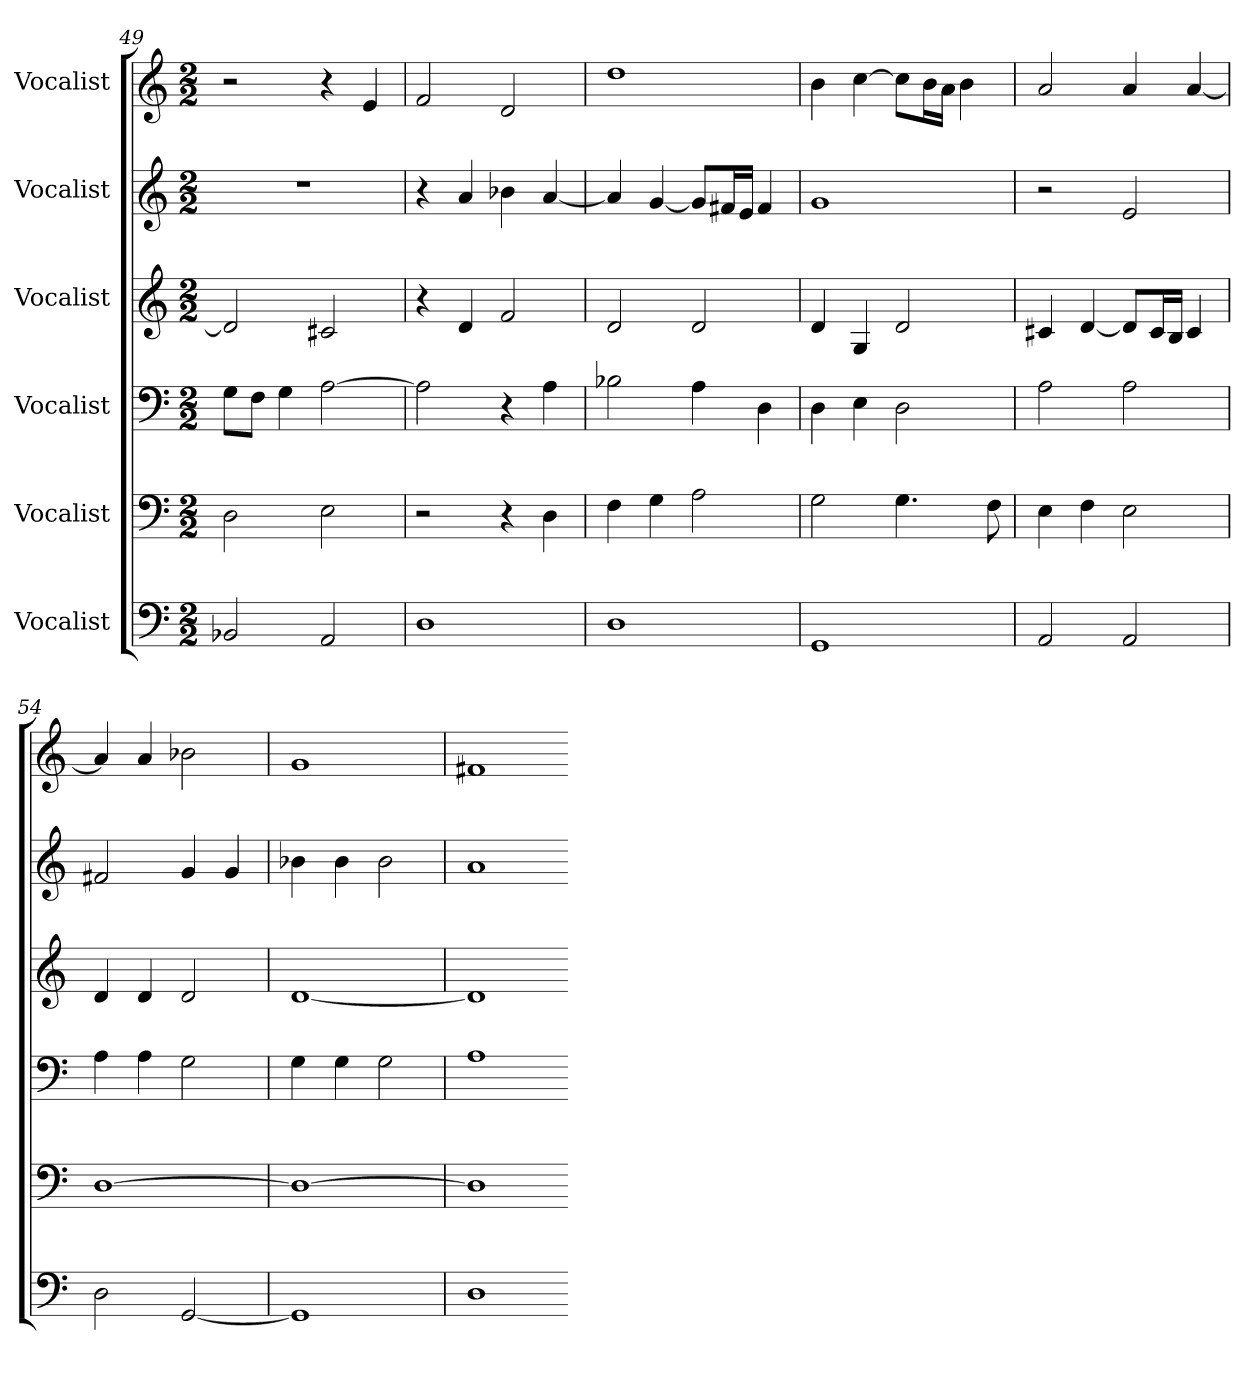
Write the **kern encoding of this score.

**kern	**kern	**kern	**kern	**kern	**kern
*part6	*part5	*part4	*part3	*part2	*part1
*staff6	*staff5	*staff4	*staff3	*staff2	*staff1
*I"Vocalist	*I"Vocalist	*I"Vocalist	*I"Vocalist	*I"Vocalist	*I"Vocalist
*M2/2	*M2/2	*M2/2	*M2/2	*M2/2	*M2/2
=49	=49	=49	=49	=49	=49
2BB-X	2D	8GL	2d]	1r	2r
.	.	8FJ	.	.	.
.	.	4G	.	.	.
2AA	2E	[2A	2c#X	.	4r
.	.	.	.	.	4e
=50	=50	=50	=50	=50	=50
1D	2r	2A]	4r	4r	2f
.	.	.	4d	4a	.
.	4r	4r	2f	4b-X	2d
.	4D	4A	.	[4a	.
=51	=51	=51	=51	=51	=51
1D	4F	2B-X	2d	4a]	1dd
.	4G	.	.	[4g	.
.	2A	4A	2d	8gL]	.
.	.	.	.	16f#XL	.
.	.	.	.	16eJJ	.
.	.	4D	.	4f#	.
=52	=52	=52	=52	=52	=52
1GG	2G	4D	4d	1g	4b
.	.	4E	4G	.	[4cc
.	4.G	2D	2d	.	8ccL]
.	.	.	.	.	16bL
.	.	.	.	.	16aJJ
.	.	.	.	.	4b
.	8F	.	.	.	.
=53	=53	=53	=53	=53	=53
2AA	4E	2A	4c#X	2r	2a
.	4F	.	[4d	.	.
2AA	2E	2A	8dL]	2e	4a
.	.	.	16c#L	.	.
.	.	.	16BJJ	.	.
.	.	.	4c#	.	[4a
=54	=54	=54	=54	=54	=54
2D	[1D	4A	4d	2f#X	4a]
.	.	4A	4d	.	4a
[2GG	.	2G	2d	4g	2b-X
.	.	.	.	4g	.
=55	=55	=55	=55	=55	=55
1GG]	1D_	4G	[1d	4b-X	1g
.	.	4G	.	4b-	.
.	.	2G	.	2b-	.
=56	=56	=56	=56	=56	=56
1D	1D]	1A	1d]	1a	1f#X
=-	=-	=-	=-	=-	=-
*-	*-	*-	*-	*-	*-
